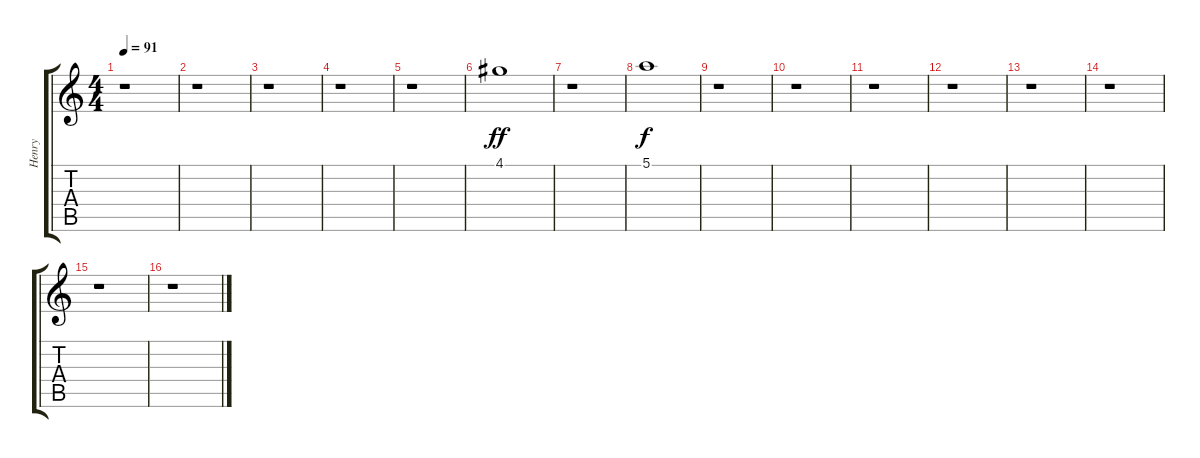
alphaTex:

\track ("Henry" "Henry") {instrument overdrivenguitar}
\staff {score tabs}
\tuning (E4 B3 G3 D3 A2 E2) {hide}
\ts (4 4)
\tempo 91
\clef g2
\ks c
r.1{dy f} |
r.1 |
r.1 |
r.1 |
r.1 |
4.1.1{dy ff} |
r.1 |
5.1.1{dy f} |
r.1 |
r.1 |
r.1 |
r.1 |
r.1 |
r.1 |
r.1 |
r.1
